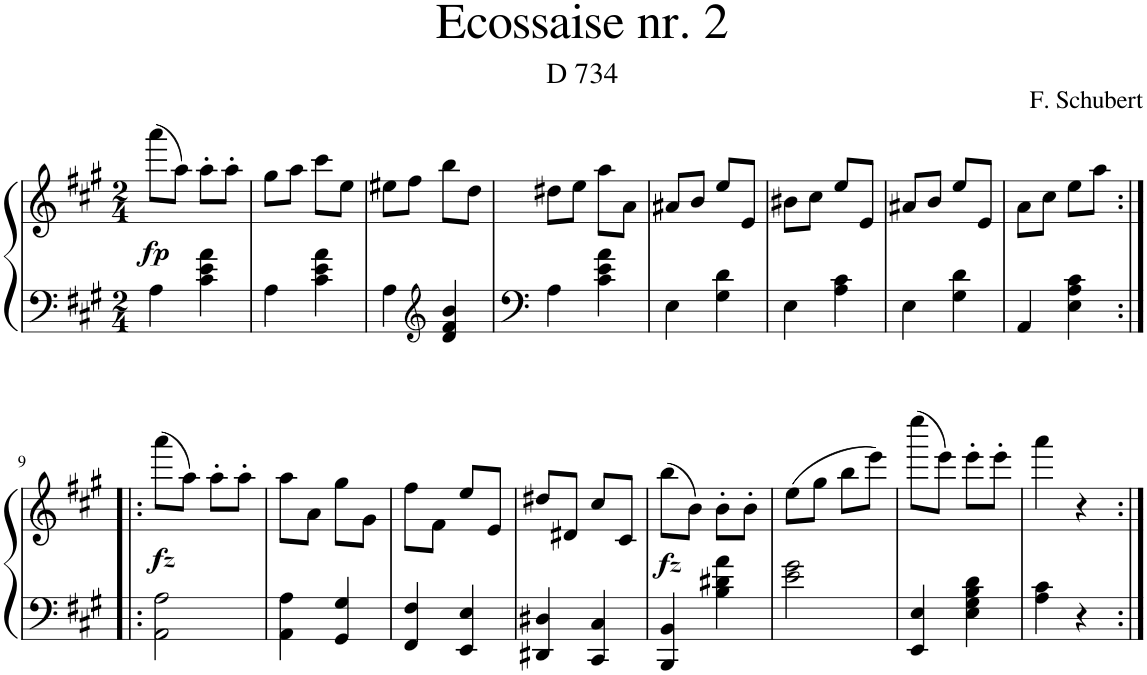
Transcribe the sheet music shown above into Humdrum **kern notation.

**kern	**kern	**dynam
*part1	*part1	*part1
*staff2	*staff1	*staff1/2
*I"Piano	*	*
*I'Pno.	*	*
*clefF4	*clefG2	*
*k[f#c#g#]	*k[f#c#g#]	*
*M2/4	*M2/4	*
=1	=1	=1
!	!	!LO:DY:b
4A\	(8aaa\L	fp
.	8aa\J)	.
4c#\ 4e\ 4a\	8aa'\L	.
.	8aa'\J	.
=2	=2	=2
4A\	8gg#\L	.
.	8aa\J	.
4c#\ 4e\ 4a\	8ccc#\L	.
.	8ee\J	.
=3	=3	=3
4A\	8ee#X\L	.
.	8ff#\J	.
*clefG2	*	*
4d/ 4f#/ 4b/	8bb\L	.
.	8dd\J	.
=4	=4	=4
4A\	8dd#X\L	.
.	8ee\J	.
4c#\ 4e\ 4a\	8aa\L	.
.	8a\J	.
=5	=5	=5
4E\	8a#X/L	.
.	8b/J	.
4G#\ 4d\	8ee/L	.
.	8e/J	.
=6	=6	=6
4E\	8b#X\L	.
.	8cc#\J	.
4A\ 4c#\	8ee/L	.
.	8e/J	.
=7	=7	=7
4E\	8a#X/L	.
.	8b/J	.
4G#\ 4d\	8ee/L	.
.	8e/J	.
=8	=8	=8
4AA/	8a\L	.
.	8cc#\J	.
4E\ 4A\ 4c#\	8ee\L	.
.	8aa\J	.
!!LO:LB:g=z
=9:|!|:	=9:|!|:	=9:|!|:
!	!	!LO:DY:b
2AA\ 2A\	(8aaa\L	fz
.	8aa\J)	.
.	8aa'\L	.
.	8aa'\J	.
=10	=10	=10
4AA\ 4A\	8aa\L	.
.	8a\J	.
4GG#/ 4G#/	8gg#\L	.
.	8g#\J	.
=11	=11	=11
4FF#/ 4F#/	8ff#\L	.
.	8f#\J	.
4EE/ 4E/	8ee/L	.
.	8e/J	.
=12	=12	=12
4DD#X/ 4D#X/	8dd#X/L	.
.	8d#X/J	.
4CC#/ 4C#/	8cc#/L	.
.	8c#/J	.
=13	=13	=13
!	!	!LO:DY:b
4BBB/ 4BB/	(8bb\L	fz
.	8b\J)	.
4B\ 4d#X\ 4a\	8b'\L	.
.	8b'\J	.
=14	=14	=14
2e\ 2g#\	(8ee\L	.
.	8gg#\J	.
.	8bb\L	.
.	8eee\J)	.
=15	=15	=15
4EE/ 4E/	(8eeee\L	.
.	8eee\J)	.
4E\ 4G#\ 4B\ 4d\	8eee'\L	.
.	8eee'\J	.
=16	=16	=16
4A\ 4c#\	4aaa\	.
4r	4r	.
=:|!	=:|!	=:|!
*-	*-	*-
